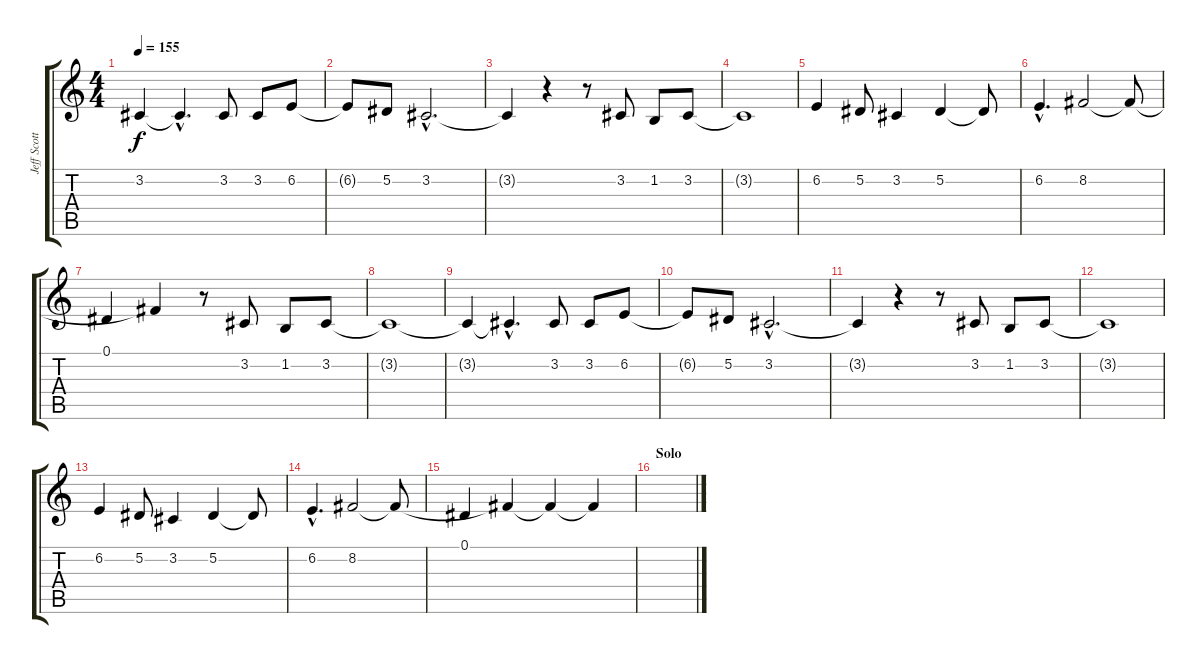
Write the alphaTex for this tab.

\track ("Jeff Scott Soto - Voce" "Jeff Scott") {instrument violin}
\staff {score tabs}
\tuning (Eb4 Bb3 Gb3 Db3 Ab2 Eb2) {hide}
\ts (4 4)
\tempo 155
\clef g2
\ks c
3.2{t}.4{dy f} 3.2{hac t}.4{d} 3.2.8 3.2.8 6.2.8 |
6.2{t}.8 5.2.8 3.2{hac}.2{d} |
3.2{t}.4 r.4 r.8 3.2.8 1.2.8 3.2.8 |
3.2{t}.1 |
6.2.4 5.2.8 3.2.4 5.2.4 5.2{t}.8 |
6.2{hac}.4{d} 8.2.2 8.2{t}.8 |
0.1.4 8.2{t}.4 r.8 3.2.8 1.2.8 3.2.8 |
3.2{t}.1 |
3.2{t}.4 3.2{hac t}.4{d} 3.2.8 3.2.8 6.2.8 |
6.2{t}.8 5.2.8 3.2{hac}.2{d} |
3.2{t}.4 r.4 r.8 3.2.8 1.2.8 3.2.8 |
3.2{t}.1 |
6.2.4 5.2.8 3.2.4 5.2.4 5.2{t}.8 |
6.2{hac}.4{d} 8.2.2 8.2{t}.8 |
0.1.4 8.2{t}.4 8.2{t}.4 8.2{t}.4 |
\section ("" "Solo")
